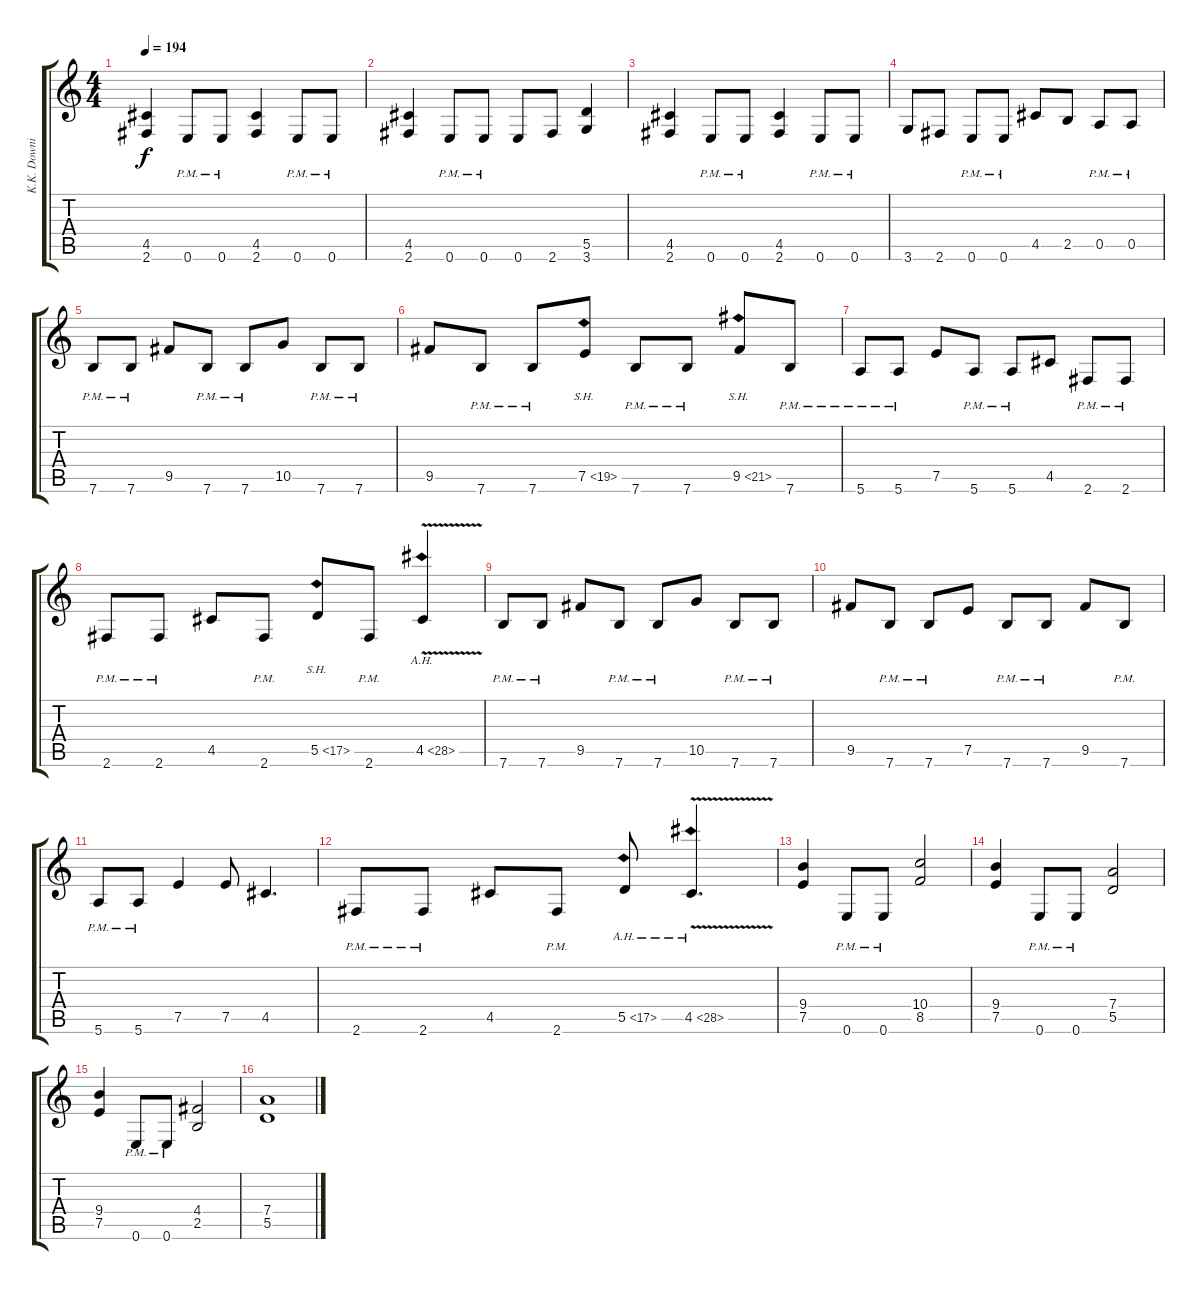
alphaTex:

\track ("K.K. Downing" "K.K. Downi") {instrument distortionguitar}
\staff {score tabs}
\tuning (E4 B3 G3 D3 A2 E2) {hide}
\ts (4 4)
\tempo 194
\clef g2
\ks c
(4.5 2.6).4{dy f} 0.6{pm}.8 0.6{pm}.8 (4.5 2.6).4 0.6{pm}.8 0.6{pm}.8 |
(4.5 2.6).4 0.6{pm}.8 0.6{pm}.8 0.6.8 2.6.8 (5.5 3.6).4 |
(4.5 2.6).4 0.6{pm}.8 0.6{pm}.8 (4.5 2.6).4 0.6{pm}.8 0.6{pm}.8 |
3.6.8 2.6.8 0.6{pm}.8 0.6{pm}.8 4.5.8 2.5.8 0.5{pm}.8 0.5{pm}.8 |
7.6{pm}.8 7.6{pm}.8 9.5.8 7.6{pm}.8 7.6{pm}.8 10.5.8 7.6{pm}.8 7.6{pm}.8 |
9.5.8 7.6{pm}.8 7.6{pm}.8 7.5{sh 12}.8 7.6{pm}.8 7.6{pm}.8 9.5{sh 12}.8 7.6{pm}.8 |
5.6{pm}.8 5.6{pm}.8 7.5.8 5.6{pm}.8 5.6{pm}.8 4.5.8 2.6{pm}.8 2.6{pm}.8 |
2.6{pm}.8 2.6{pm}.8 4.5.8 2.6{pm}.8 5.5{sh 12}.8 2.6{pm}.8 4.5{ah 24 v}.4 |
7.6{pm}.8 7.6{pm}.8 9.5.8 7.6{pm}.8 7.6{pm}.8 10.5.8 7.6{pm}.8 7.6{pm}.8 |
9.5.8 7.6{pm}.8 7.6{pm}.8 7.5.8 7.6{pm}.8 7.6{pm}.8 9.5.8 7.6{pm}.8 |
5.6{pm}.8 5.6{pm}.8 7.5.4 7.5.8 4.5.4{d} |
2.6{pm}.8 2.6{pm}.8 4.5.8 2.6{pm}.8 5.5{ah 12}.8 4.5{ah 24 v}.4{d} |
(9.4 7.5).4 0.6{pm}.8 0.6{pm}.8 (10.4 8.5).2 |
(9.4 7.5).4 0.6{pm}.8 0.6{pm}.8 (7.4 5.5).2 |
(9.4 7.5).4 0.6{pm}.8 0.6{pm}.8 (4.4 2.5).2 |
(7.4 5.5).1
